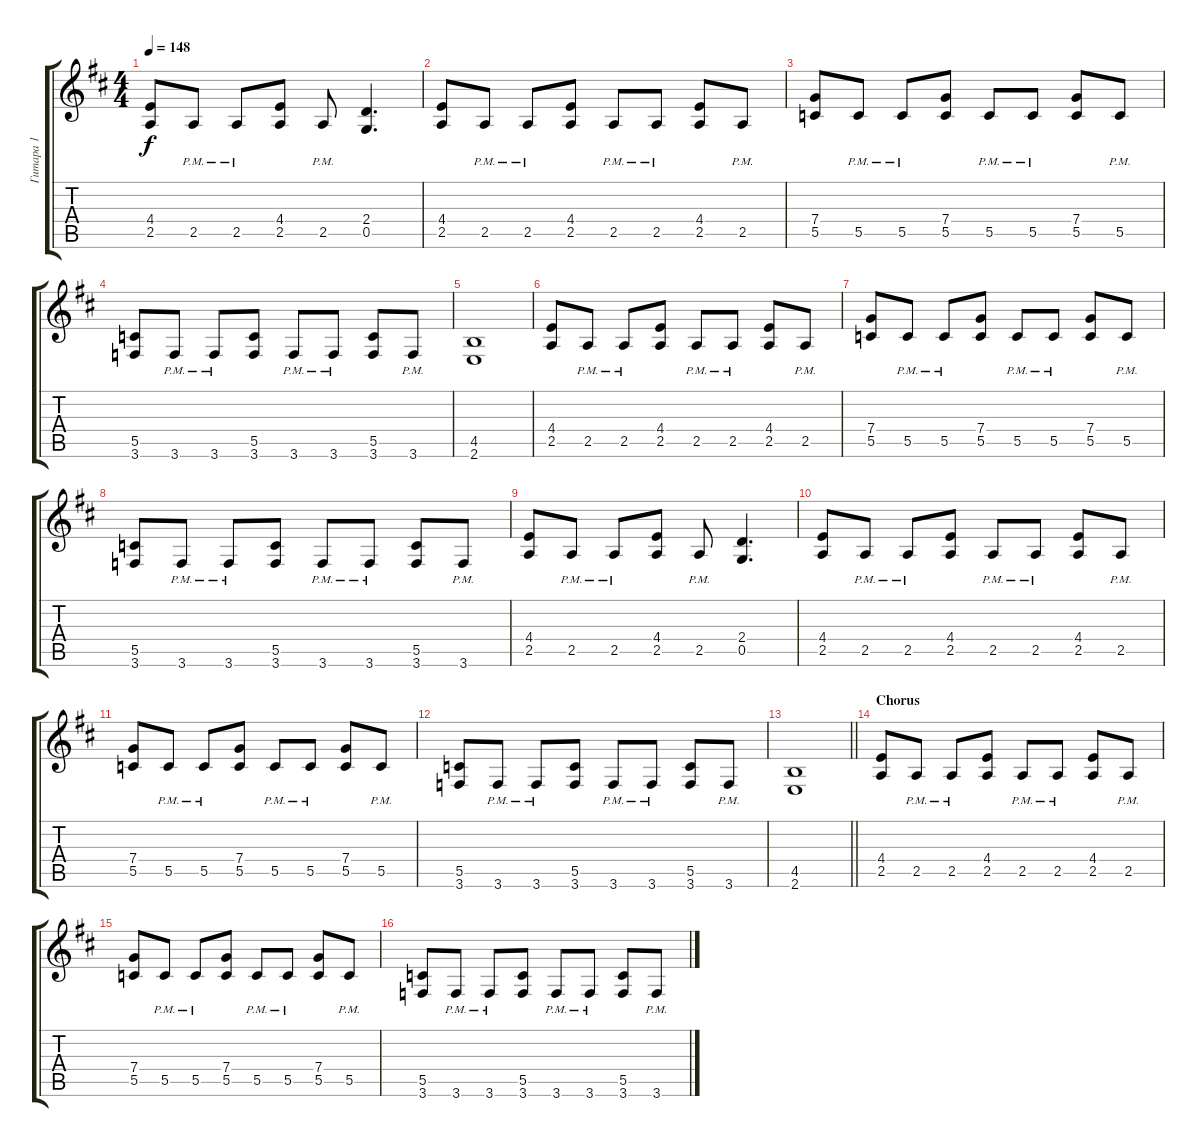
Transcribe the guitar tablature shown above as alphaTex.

\track ("Гитара 1" "Гитара 1") {instrument distortionguitar}
\staff {score tabs}
\tuning (D4 A3 F3 C3 G2 D2) {hide}
\ts (4 4)
\tempo 148
\clef g2
\ks bminor
(4.4 2.5).8{dy f} 2.5{pm}.8 2.5{pm}.8 (4.4 2.5).8 2.5{pm}.8 (2.4 0.5).4{d} |
(4.4 2.5).8 2.5{pm}.8 2.5{pm}.8 (4.4 2.5).8 2.5{pm}.8 2.5{pm}.8 (4.4 2.5).8 2.5{pm}.8 |
(7.4 5.5).8 5.5{pm}.8 5.5{pm}.8 (7.4 5.5).8 5.5{pm}.8 5.5{pm}.8 (7.4 5.5).8 5.5{pm}.8 |
(5.5 3.6).8 3.6{pm}.8 3.6{pm}.8 (5.5 3.6).8 3.6{pm}.8 3.6{pm}.8 (5.5 3.6).8 3.6{pm}.8 |
(4.5 2.6).1 |
(4.4 2.5).8 2.5{pm}.8 2.5{pm}.8 (4.4 2.5).8 2.5{pm}.8 2.5{pm}.8 (4.4 2.5).8 2.5{pm}.8 |
(7.4 5.5).8 5.5{pm}.8 5.5{pm}.8 (7.4 5.5).8 5.5{pm}.8 5.5{pm}.8 (7.4 5.5).8 5.5{pm}.8 |
(5.5 3.6).8 3.6{pm}.8 3.6{pm}.8 (5.5 3.6).8 3.6{pm}.8 3.6{pm}.8 (5.5 3.6).8 3.6{pm}.8 |
(4.4 2.5).8 2.5{pm}.8 2.5{pm}.8 (4.4 2.5).8 2.5{pm}.8 (2.4 0.5).4{d} |
(4.4 2.5).8 2.5{pm}.8 2.5{pm}.8 (4.4 2.5).8 2.5{pm}.8 2.5{pm}.8 (4.4 2.5).8 2.5{pm}.8 |
(7.4 5.5).8 5.5{pm}.8 5.5{pm}.8 (7.4 5.5).8 5.5{pm}.8 5.5{pm}.8 (7.4 5.5).8 5.5{pm}.8 |
(5.5 3.6).8 3.6{pm}.8 3.6{pm}.8 (5.5 3.6).8 3.6{pm}.8 3.6{pm}.8 (5.5 3.6).8 3.6{pm}.8 |
\barLineRight lightlight
(4.5 2.6).1 |
\section ("" "Chorus")
(4.4 2.5).8 2.5{pm}.8 2.5{pm}.8 (4.4 2.5).8 2.5{pm}.8 2.5{pm}.8 (4.4 2.5).8 2.5{pm}.8 |
(7.4 5.5).8 5.5{pm}.8 5.5{pm}.8 (7.4 5.5).8 5.5{pm}.8 5.5{pm}.8 (7.4 5.5).8 5.5{pm}.8 |
(5.5 3.6).8 3.6{pm}.8 3.6{pm}.8 (5.5 3.6).8 3.6{pm}.8 3.6{pm}.8 (5.5 3.6).8 3.6{pm}.8
